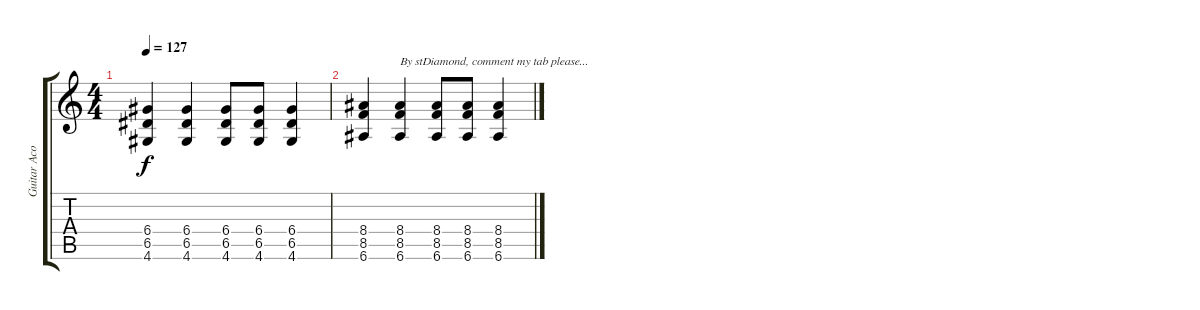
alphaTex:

\track ("Guitar Acou" "Guitar Aco") {instrument acousticguitarsteel}
\staff {score tabs}
\tuning (E4 B3 G3 D3 A2 E2) {hide}
\ts (4 4)
\tempo 127
\clef g2
\ks c
(6.4 6.5 4.6).4{dy f} (6.4 6.5 4.6).4 (6.4 6.5 4.6).8 (6.4 6.5 4.6).8 (6.4 6.5 4.6).4 |
(8.4 8.5 6.6).4 (8.4 8.5 6.6).4{txt "By stDiamond, comment my tab please..."} (8.4 8.5 6.6).8 (8.4 8.5 6.6).8 (8.4 8.5 6.6).4
